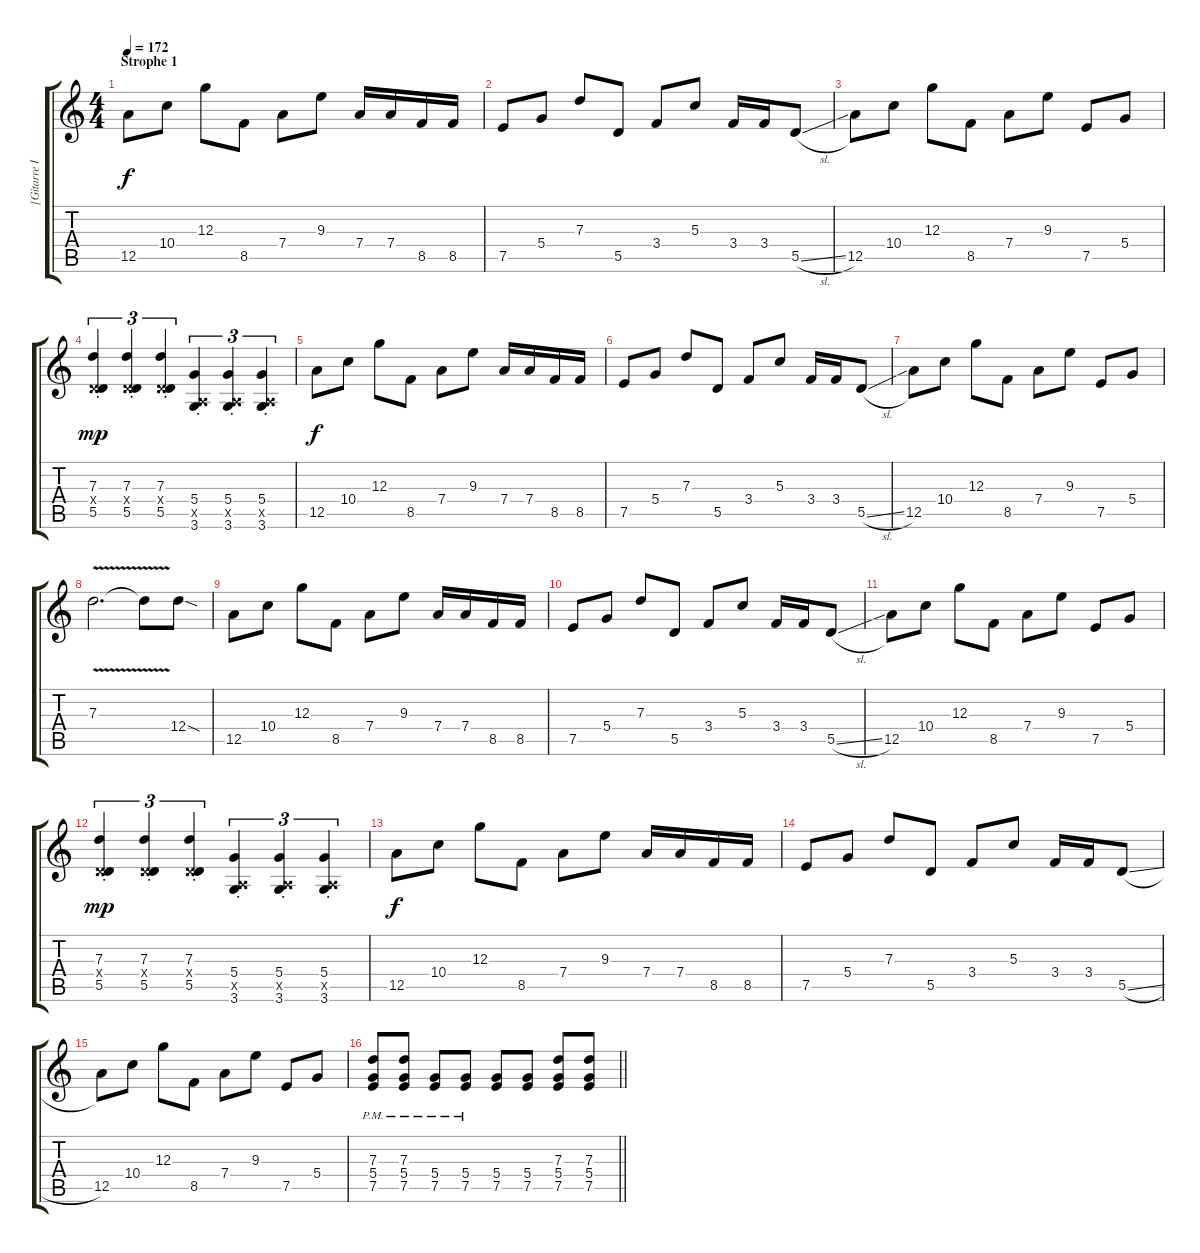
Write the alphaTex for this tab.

\track ("[Gitarre II]" "[Gitarre I") {instrument overdrivenguitar}
\staff {score tabs}
\tuning (E4 B3 G3 D3 A2 E2) {hide}
\ts (4 4)
\section ("" "Strophe 1")
\tempo 172
\clef g2
\ks c
12.5.8{dy f} 10.4.8 12.3.8 8.5.8 7.4.8 9.3.8 7.4.16 7.4.16 8.5.16 8.5.16 |
7.5.8 5.4.8 7.3.8 5.5.8 3.4.8 5.3.8 3.4.16 3.4.16 5.5{sl}.8 |
12.5.8 10.4.8 12.3.8 8.5.8 7.4.8 9.3.8 7.5.8 5.4.8 |
(7.3{st} 0.4{x} 5.5{st}).4{tu (3 2) dy mp} (7.3{st} 0.4{x} 5.5{st}).4{tu (3 2)} (7.3{st} 0.4{x} 5.5{st}).4{tu (3 2)} (5.4{st} 0.5{x} 3.6{st}).4{tu (3 2)} (5.4{st} 0.5{x} 3.6{st}).4{tu (3 2)} (5.4{st} 0.5{x} 3.6{st}).4{tu (3 2)} |
12.5.8{dy f} 10.4.8 12.3.8 8.5.8 7.4.8 9.3.8 7.4.16 7.4.16 8.5.16 8.5.16 |
7.5.8 5.4.8 7.3.8 5.5.8 3.4.8 5.3.8 3.4.16 3.4.16 5.5{sl}.8 |
12.5.8 10.4.8 12.3.8 8.5.8 7.4.8 9.3.8 7.5.8 5.4.8 |
7.3{v}.2{d} 7.3{t}.8 12.4{sod}.8 |
12.5.8 10.4.8 12.3.8 8.5.8 7.4.8 9.3.8 7.4.16 7.4.16 8.5.16 8.5.16 |
7.5.8 5.4.8 7.3.8 5.5.8 3.4.8 5.3.8 3.4.16 3.4.16 5.5{sl}.8 |
12.5.8 10.4.8 12.3.8 8.5.8 7.4.8 9.3.8 7.5.8 5.4.8 |
(7.3{st} 0.4{x} 5.5{st}).4{tu (3 2) dy mp} (7.3{st} 0.4{x} 5.5{st}).4{tu (3 2)} (7.3{st} 0.4{x} 5.5{st}).4{tu (3 2)} (5.4{st} 0.5{x} 3.6{st}).4{tu (3 2)} (5.4{st} 0.5{x} 3.6{st}).4{tu (3 2)} (5.4{st} 0.5{x} 3.6{st}).4{tu (3 2)} |
12.5.8{dy f} 10.4.8 12.3.8 8.5.8 7.4.8 9.3.8 7.4.16 7.4.16 8.5.16 8.5.16 |
7.5.8 5.4.8 7.3.8 5.5.8 3.4.8 5.3.8 3.4.16 3.4.16 5.5{sl}.8 |
12.5.8 10.4.8 12.3.8 8.5.8 7.4.8 9.3.8 7.5.8 5.4.8 |
\barLineRight lightlight
(7.3{pm} 5.4{pm} 7.5{pm}).8 (7.3{pm} 5.4{pm} 7.5{pm}).8 (5.4{pm} 7.5{pm}).8 (5.4{pm} 7.5{pm}).8 (5.4 7.5).8 (5.4 7.5).8 (7.3 5.4 7.5).8 (7.3 5.4 7.5).8
